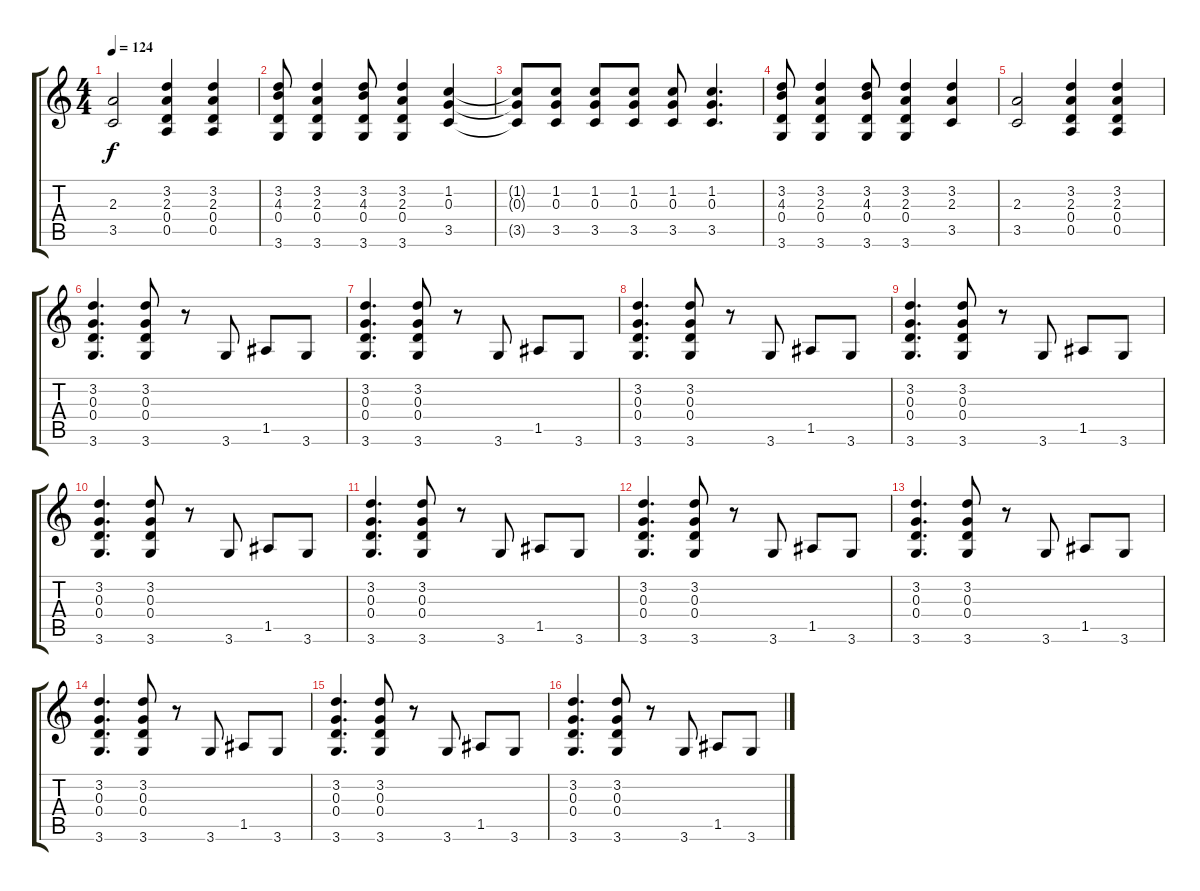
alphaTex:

\track "" {instrument overdrivenguitar}
\staff {score tabs}
\tuning (E4 B3 G3 D3 A2 E2) {hide}
\ts (4 4)
\tempo 124
\clef g2
\ks c
(2.3 3.5).2{dy f} (3.2 2.3 0.4 0.5).4 (3.2 2.3 0.4 0.5).4 |
(3.2 4.3 0.4 3.6).8 (3.2 2.3 0.4 3.6).4 (3.2 4.3 0.4 3.6).8 (3.2 2.3 0.4 3.6).4 (1.2 0.3 3.5).4 |
(1.2{t} 0.3{t} 3.5{t}).8 (1.2 0.3 3.5).8 (1.2 0.3 3.5).8 (1.2 0.3 3.5).8 (1.2 0.3 3.5).8 (1.2 0.3 3.5).4{d} |
(3.2 4.3 0.4 3.6).8 (3.2 2.3 0.4 3.6).4 (3.2 4.3 0.4 3.6).8 (3.2 2.3 0.4 3.6).4 (3.2 2.3 3.5).4 |
(2.3 3.5).2 (3.2 2.3 0.4 0.5).4 (3.2 2.3 0.4 0.5).4 |
(3.2 0.3 0.4 3.6).4{d} (3.2 0.3 0.4 3.6).8 r.8 3.6.8 1.5.8 3.6.8 |
(3.2 0.3 0.4 3.6).4{d} (3.2 0.3 0.4 3.6).8 r.8 3.6.8 1.5.8 3.6.8 |
(3.2 0.3 0.4 3.6).4{d} (3.2 0.3 0.4 3.6).8 r.8 3.6.8 1.5.8 3.6.8 |
(3.2 0.3 0.4 3.6).4{d} (3.2 0.3 0.4 3.6).8 r.8 3.6.8 1.5.8 3.6.8 |
(3.2 0.3 0.4 3.6).4{d} (3.2 0.3 0.4 3.6).8 r.8 3.6.8 1.5.8 3.6.8 |
(3.2 0.3 0.4 3.6).4{d} (3.2 0.3 0.4 3.6).8 r.8 3.6.8 1.5.8 3.6.8 |
(3.2 0.3 0.4 3.6).4{d} (3.2 0.3 0.4 3.6).8 r.8 3.6.8 1.5.8 3.6.8 |
(3.2 0.3 0.4 3.6).4{d} (3.2 0.3 0.4 3.6).8 r.8 3.6.8 1.5.8 3.6.8 |
(3.2 0.3 0.4 3.6).4{d} (3.2 0.3 0.4 3.6).8 r.8 3.6.8 1.5.8 3.6.8 |
(3.2 0.3 0.4 3.6).4{d} (3.2 0.3 0.4 3.6).8 r.8 3.6.8 1.5.8 3.6.8 |
(3.2 0.3 0.4 3.6).4{d} (3.2 0.3 0.4 3.6).8 r.8 3.6.8 1.5.8 3.6.8
